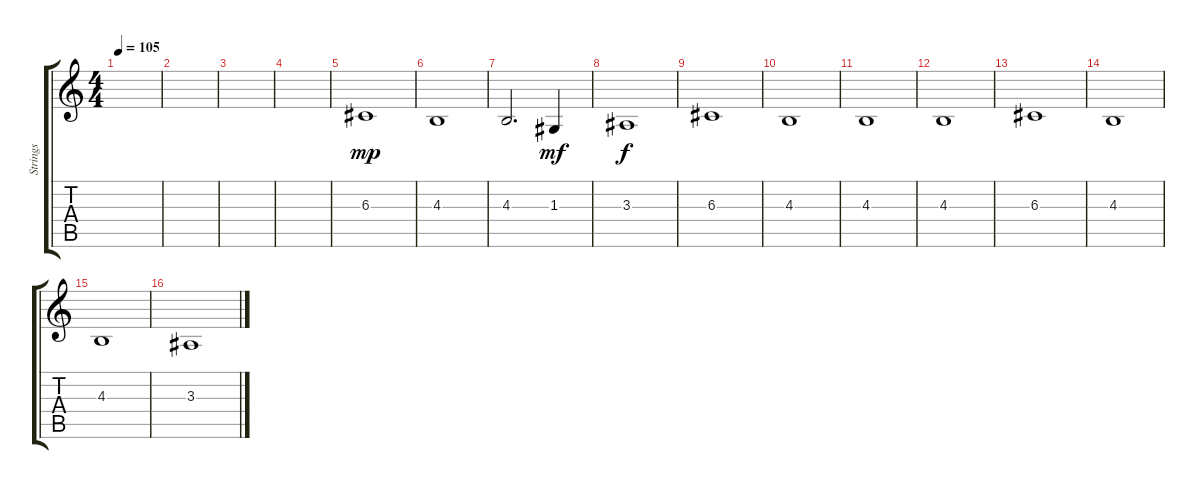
\track ("Strings" "Strings") {instrument stringensemble2 bank 255}
\staff {score tabs}
\tuning (E4 B3 G3 D3 A2 E2) {hide}
\ts (4 4)
\tempo 105
\clef g2
\ks c
|
|
|
|
6.3.1{dy mp} |
4.3.1 |
4.3.2{d} 1.3.4{dy mf} |
3.3.1{dy f} |
6.3.1 |
4.3.1 |
4.3.1 |
4.3.1 |
6.3.1 |
4.3.1 |
4.3.1 |
3.3.1
